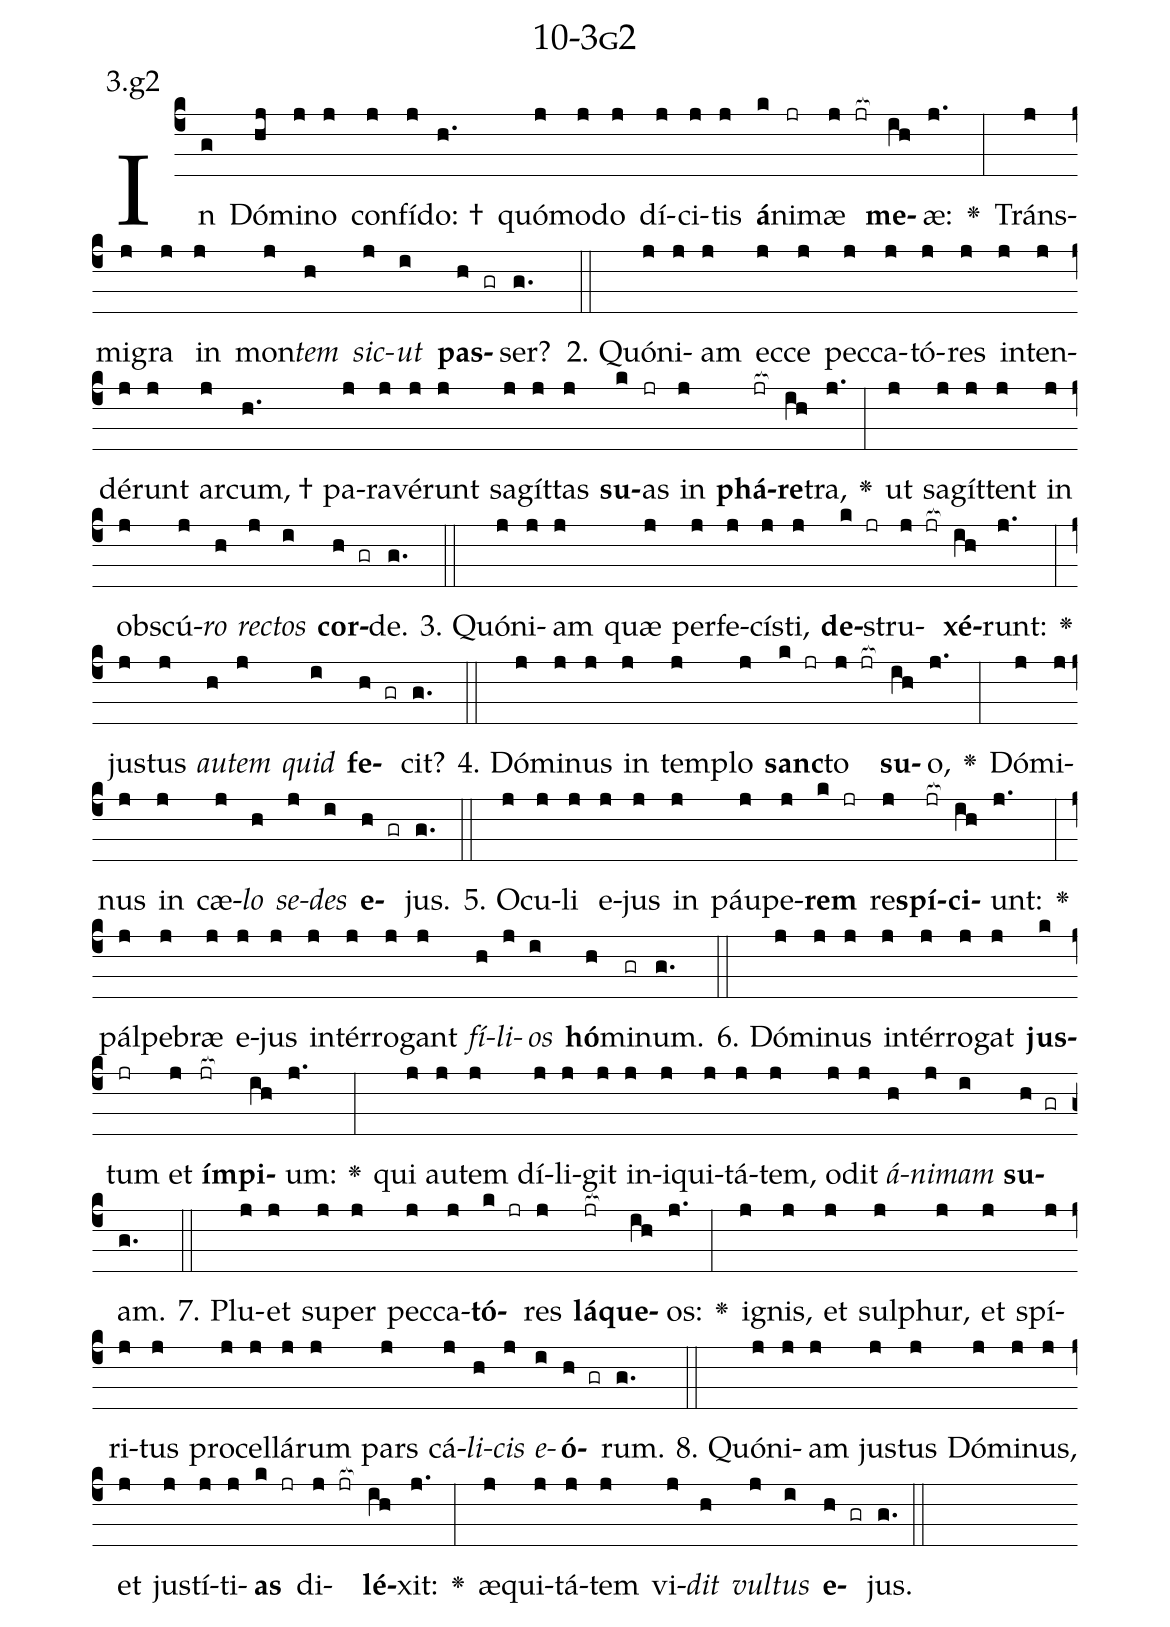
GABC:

name: 10-3g2;
annotation: 3.g2;
%%
(c4)In(g) Dó(hj)mi(j)no(j) con(j)fí(j)do: †(h.) quó(j)mo(j)do(j) dí(j)ci(j)tis(j) <b>á</b>(k)ni(jr)mæ(j jr[ocb:1{]) <b>me</b>(ih[ocb:0}])æ:(j.) <v>\greheightstar</v>(:) Tráns(j)mi(j)gra(j) in(j) mon(j)<i>tem</i>(h) <i>sic</i>(j)<i>ut</i>(i) <b>pas</b>(h gr)ser?(g.) (::)
2. Quón(j)i(j)am(j) ec(j)ce(j) pec(j)ca(j)tó(j)res(j) in(j)ten(j)dé(j)runt(j) ar(j)cum, †(h.) pa(j)ra(j)vé(j)runt(j) sa(j)gít(j)tas(j) <b>su</b>(k)as(jr) in(j) <b>phá</b>(jr[ocb:1{])<b>re</b>(ih[ocb:0}])tra,(j.) <v>\greheightstar</v>(:) ut(j) sa(j)gít(j)tent(j) in(j) obs(j)cú(j)<i>ro</i>(h) <i>rec</i>(j)<i>tos</i>(i) <b>cor</b>(h gr)de.(g.) (::)
3. Quón(j)i(j)am(j) quæ(j) per(j)fe(j)cís(j)ti,(j) <b>de</b>(k jr)stru(j jr[ocb:1{])<b>xé</b>(ih[ocb:0}])runt:(j.) <v>\greheightstar</v>(:) jus(j)tus(j) <i>au</i>(h)<i>tem</i>(j) <i>quid</i>(i) <b>fe</b>(h gr)cit?(g.) (::)
4. Dó(j)mi(j)nus(j) in(j) tem(j)plo(j) <b>sanc</b>(k jr)to(j jr[ocb:1{]) <b>su</b>(ih[ocb:0}])o,(j.) <v>\greheightstar</v>(:) Dó(j)mi(j)nus(j) in(j) cæ(j)<i>lo</i>(h) <i>se</i>(j)<i>des</i>(i) <b>e</b>(h gr)jus.(g.) (::)
5. O(j)cu(j)li(j) e(j)jus(j) in(j) páu(j)pe(j)<b>rem</b>(k jr) re(j)<b>spí</b>(jr[ocb:1{])<b>ci</b>(ih[ocb:0}])unt:(j.) <v>\greheightstar</v>(:) pál(j)pe(j)bræ(j) e(j)jus(j) in(j)tér(j)ro(j)gant(j) <i>fí</i>(h)<i>li</i>(j)<i>os</i>(i) <b>hó</b>(h)mi(gr)num.(g.) (::)
6. Dó(j)mi(j)nus(j) in(j)tér(j)ro(j)gat(j) <b>jus</b>(k)tum(jr) et(j) <b>ím</b>(jr[ocb:1{])<b>pi</b>(ih[ocb:0}])um:(j.) <v>\greheightstar</v>(:) qui(j) au(j)tem(j) dí(j)li(j)git(j) in(j)i(j)qui(j)tá(j)tem,(j) o(j)dit(j) <i>á</i>(h)<i>ni</i>(j)<i>mam</i>(i) <b>su</b>(h gr)am.(g.) (::)
7. Plu(j)et(j) su(j)per(j) pec(j)ca(j)<b>tó</b>(k jr)res(j) <b>lá</b>(jr[ocb:1{])<b>que</b>(ih[ocb:0}])os:(j.) <v>\greheightstar</v>(:) i(j)gnis,(j) et(j) sul(j)phur,(j) et(j) spí(j)ri(j)tus(j) pro(j)cel(j)lá(j)rum(j) pars(j) cá(j)<i>li</i>(h)<i>cis</i>(j) <i>e</i>(i)<b>ó</b>(h gr)rum.(g.) (::)
8. Quón(j)i(j)am(j) jus(j)tus(j) Dó(j)mi(j)nus,(j) et(j) jus(j)tí(j)ti(j)<b>as</b>(k jr) di(j jr[ocb:1{])<b>lé</b>(ih[ocb:0}])xit:(j.) <v>\greheightstar</v>(:) æ(j)qui(j)tá(j)tem(j) vi(j)<i>dit</i>(h) <i>vul</i>(j)<i>tus</i>(i) <b>e</b>(h gr)jus.(g.) (::)
